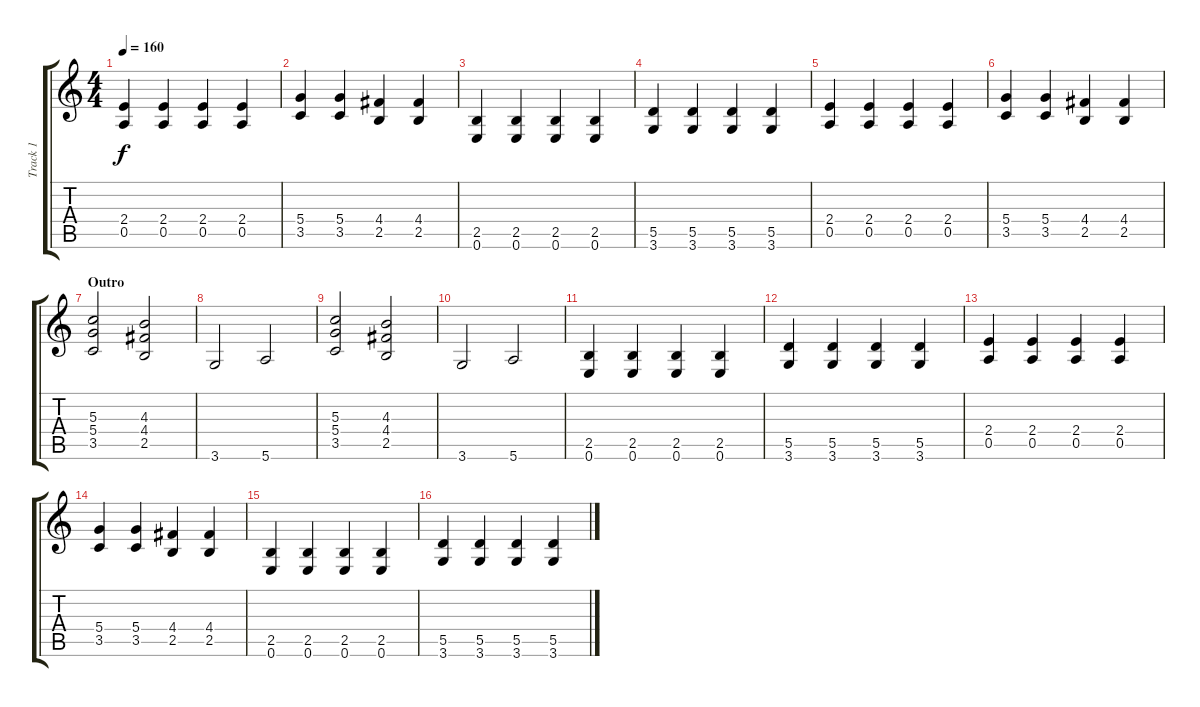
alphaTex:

\track ("Track 1" "Track 1") {instrument distortionguitar}
\staff {score tabs}
\tuning (E4 B3 G3 D3 A2 E2) {hide}
\ts (4 4)
\tempo 160
\clef g2
\ks c
(2.4 0.5).4{dy f} (2.4 0.5).4 (2.4 0.5).4 (2.4 0.5).4 |
(5.4 3.5).4 (5.4 3.5).4 (4.4 2.5).4 (4.4 2.5).4 |
(2.5 0.6).4 (2.5 0.6).4 (2.5 0.6).4 (2.5 0.6).4 |
(5.5 3.6).4 (5.5 3.6).4 (5.5 3.6).4 (5.5 3.6).4 |
(2.4 0.5).4 (2.4 0.5).4 (2.4 0.5).4 (2.4 0.5).4 |
(5.4 3.5).4 (5.4 3.5).4 (4.4 2.5).4 (4.4 2.5).4 |
\section ("" "Outro")
(5.3 5.4 3.5).2 (4.3 4.4 2.5).2 |
3.6.2 5.6.2 |
(5.3 5.4 3.5).2 (4.3 4.4 2.5).2 |
3.6.2 5.6.2 |
(2.5 0.6).4 (2.5 0.6).4 (2.5 0.6).4 (2.5 0.6).4 |
(5.5 3.6).4 (5.5 3.6).4 (5.5 3.6).4 (5.5 3.6).4 |
(2.4 0.5).4 (2.4 0.5).4 (2.4 0.5).4 (2.4 0.5).4 |
(5.4 3.5).4 (5.4 3.5).4 (4.4 2.5).4 (4.4 2.5).4 |
(2.5 0.6).4 (2.5 0.6).4 (2.5 0.6).4 (2.5 0.6).4 |
(5.5 3.6).4 (5.5 3.6).4 (5.5 3.6).4 (5.5 3.6).4
